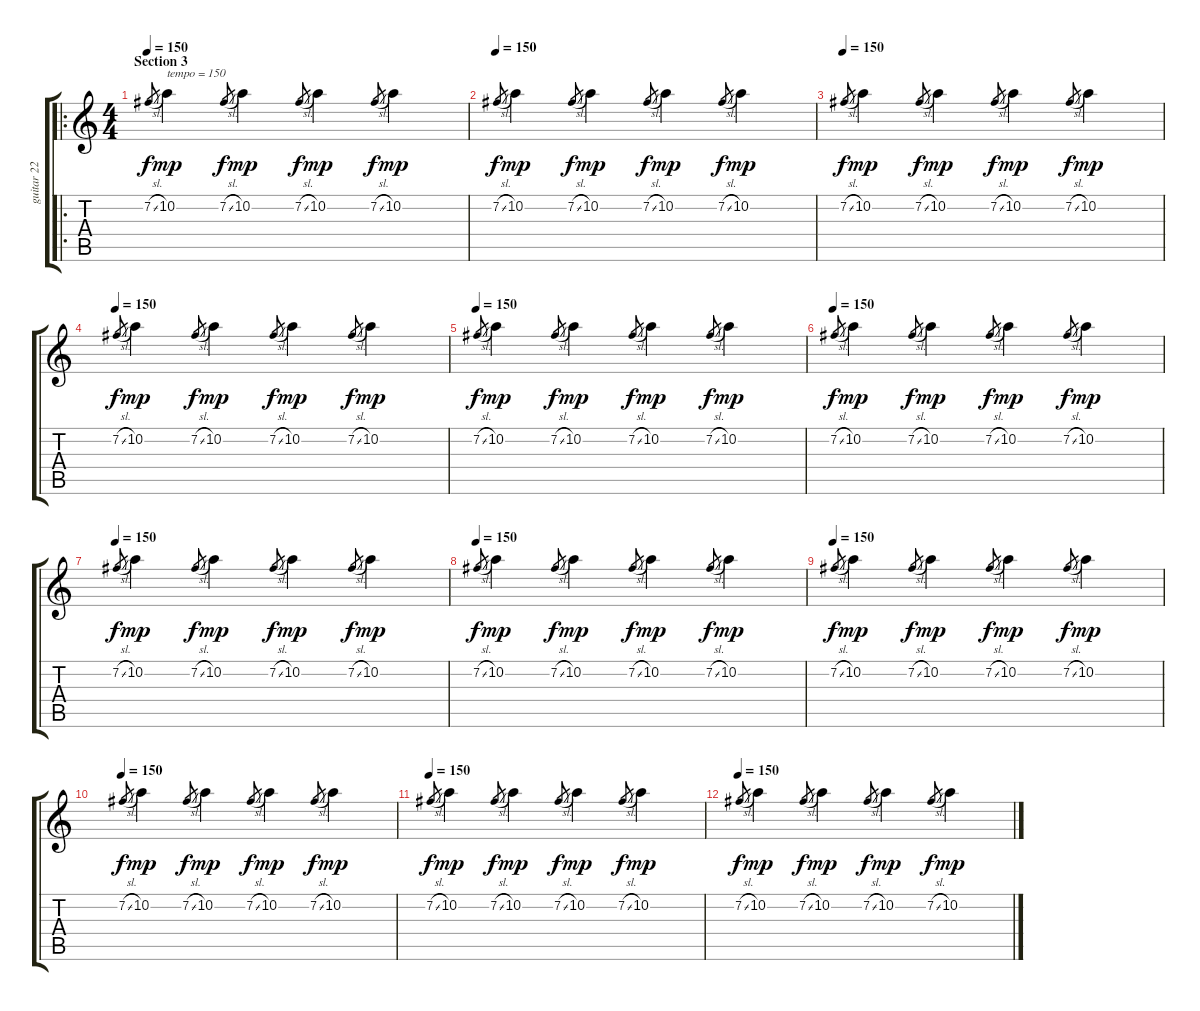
\track ("guitar 22 frets" "guitar 22 ") {instrument overdrivenguitar}
\staff {score tabs}
\tuning (E4 B3 G3 D3 A2 E2) {hide}
\ro
\ts (4 4)
\section ("" "Section 3")
\tempo 150
\clef g2
\ks c
7.2{sl}.8{gr dy f} 10.2.4{txt "tempo = 150" dy mp volume 13 balance 8 instrument overdrivenguitar} 7.2{sl}.8{gr dy f} 10.2.4{dy mp} 7.2{sl}.8{gr dy f} 10.2.4{dy mp} 7.2{sl}.8{gr dy f} 10.2.4{dy mp} |
\tempo 150
7.2{sl}.8{gr dy f} 10.2.4{dy mp} 7.2{sl}.8{gr dy f} 10.2.4{dy mp} 7.2{sl}.8{gr dy f} 10.2.4{dy mp} 7.2{sl}.8{gr dy f} 10.2.4{dy mp} |
\tempo 150
7.2{sl}.8{gr dy f} 10.2.4{dy mp} 7.2{sl}.8{gr dy f} 10.2.4{dy mp} 7.2{sl}.8{gr dy f} 10.2.4{dy mp} 7.2{sl}.8{gr dy f} 10.2.4{dy mp} |
\tempo 150
7.2{sl}.8{gr dy f} 10.2.4{dy mp} 7.2{sl}.8{gr dy f} 10.2.4{dy mp} 7.2{sl}.8{gr dy f} 10.2.4{dy mp} 7.2{sl}.8{gr dy f} 10.2.4{dy mp} |
\tempo 150
7.2{sl}.8{gr dy f} 10.2.4{dy mp} 7.2{sl}.8{gr dy f} 10.2.4{dy mp} 7.2{sl}.8{gr dy f} 10.2.4{dy mp} 7.2{sl}.8{gr dy f} 10.2.4{dy mp} |
\tempo 150
7.2{sl}.8{gr dy f} 10.2.4{dy mp} 7.2{sl}.8{gr dy f} 10.2.4{dy mp} 7.2{sl}.8{gr dy f} 10.2.4{dy mp} 7.2{sl}.8{gr dy f} 10.2.4{dy mp} |
\tempo 150
7.2{sl}.8{gr dy f} 10.2.4{dy mp} 7.2{sl}.8{gr dy f} 10.2.4{dy mp} 7.2{sl}.8{gr dy f} 10.2.4{dy mp} 7.2{sl}.8{gr dy f} 10.2.4{dy mp} |
\tempo 150
7.2{sl}.8{gr dy f} 10.2.4{dy mp volume 0} 7.2{sl}.8{gr dy f} 10.2.4{dy mp} 7.2{sl}.8{gr dy f} 10.2.4{dy mp} 7.2{sl}.8{gr dy f} 10.2.4{dy mp} |
\tempo 150
7.2{sl}.8{gr dy f} 10.2.4{dy mp} 7.2{sl}.8{gr dy f} 10.2.4{dy mp} 7.2{sl}.8{gr dy f} 10.2.4{dy mp} 7.2{sl}.8{gr dy f} 10.2.4{dy mp} |
\tempo 150
7.2{sl}.8{gr dy f} 10.2.4{dy mp} 7.2{sl}.8{gr dy f} 10.2.4{dy mp} 7.2{sl}.8{gr dy f} 10.2.4{dy mp} 7.2{sl}.8{gr dy f} 10.2.4{dy mp} |
\tempo 150
7.2{sl}.8{gr dy f} 10.2.4{dy mp} 7.2{sl}.8{gr dy f} 10.2.4{dy mp} 7.2{sl}.8{gr dy f} 10.2.4{dy mp} 7.2{sl}.8{gr dy f} 10.2.4{dy mp} |
\tempo 150
7.2{sl}.8{gr dy f} 10.2.4{dy mp} 7.2{sl}.8{gr dy f} 10.2.4{dy mp} 7.2{sl}.8{gr dy f} 10.2.4{dy mp} 7.2{sl}.8{gr dy f} 10.2.4{dy mp}
